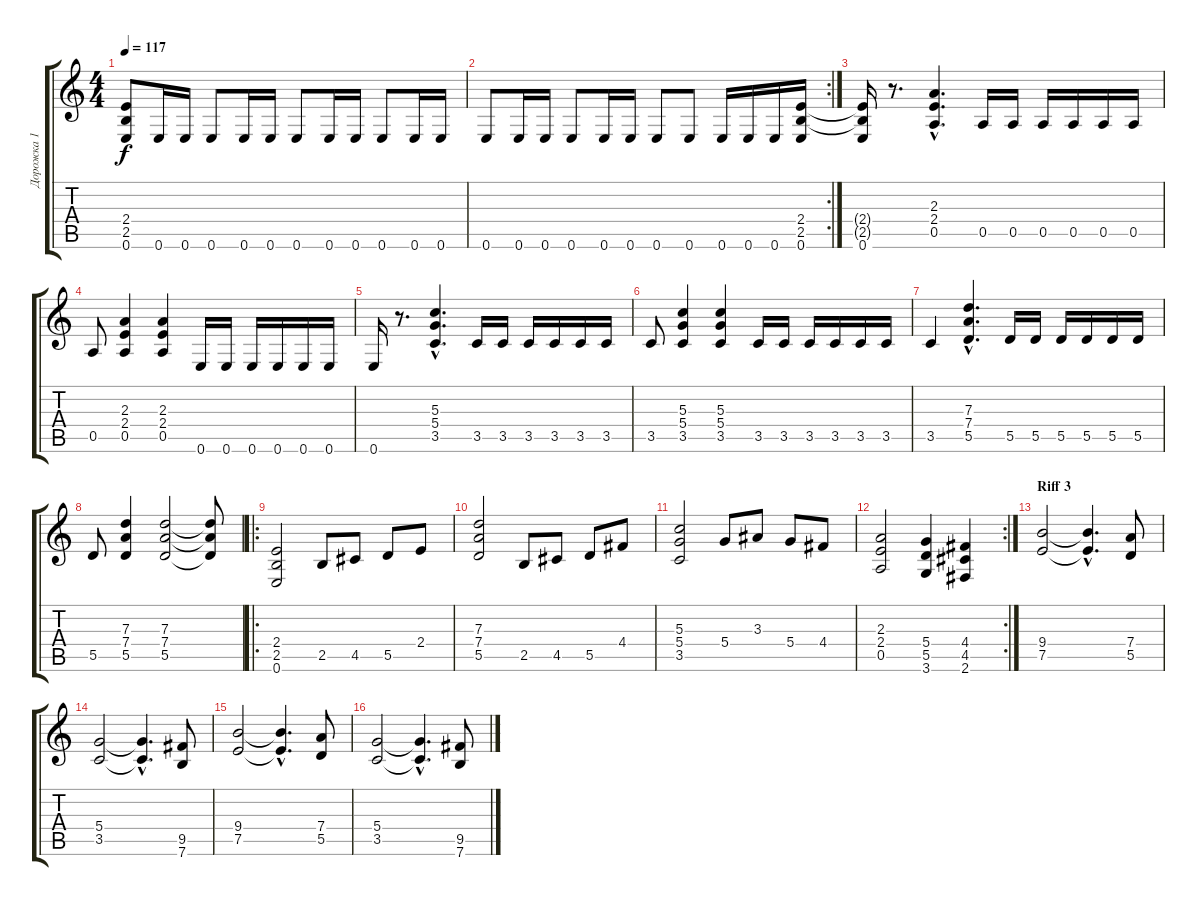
\track ("Дорожка 1" "Дорожка 1") {instrument distortionguitar}
\staff {score tabs}
\tuning (E4 B3 G3 D3 A2 E2) {hide}
\ts (4 4)
\tempo 117
\clef g2
\ks c
(2.4{t} 2.5{t} 0.6{t}).8{dy f} 0.6.16 0.6.16 0.6.8 0.6.16 0.6.16 0.6.8 0.6.16 0.6.16 0.6.8 0.6.16 0.6.16 |
\rc 2
0.6.8 0.6.16 0.6.16 0.6.8 0.6.16 0.6.16 0.6.8 0.6.8 0.6.16 0.6.16 0.6.16 (2.4 2.5 0.6).16 |
(2.4{t} 2.5{t} 0.6).16 r.8{d} (2.3{hac} 2.4{hac} 0.5{hac}).4{d} 0.5.16 0.5.16 0.5.16 0.5.16 0.5.16 0.5.16 |
0.5.8 (2.3 2.4 0.5).4 (2.3 2.4 0.5).4 0.6.16 0.6.16 0.6.16 0.6.16 0.6.16 0.6.16 |
0.6.16 r.8{d} (5.3{hac} 5.4{hac} 3.5{hac}).4{d} 3.5.16 3.5.16 3.5.16 3.5.16 3.5.16 3.5.16 |
3.5.8 (5.3 5.4 3.5).4 (5.3 5.4 3.5).4 3.5.16 3.5.16 3.5.16 3.5.16 3.5.16 3.5.16 |
3.5.4 (7.3{hac} 7.4{hac} 5.5{hac}).4{d} 5.5.16 5.5.16 5.5.16 5.5.16 5.5.16 5.5.16 |
5.5.8 (7.3 7.4 5.5).4 (7.3 7.4 5.5).2 (7.3{t} 7.4{t} 5.5{t}).8 |
\ro
(2.4 2.5 0.6).2 2.5.8 4.5.8 5.5.8 2.4.8 |
(7.3 7.4 5.5).2 2.5.8 4.5.8 5.5.8 4.4.8 |
(5.3 5.4 3.5).2 5.4.8 3.3.8 5.4.8 4.4.8 |
\rc 2
(2.3 2.4 0.5).2 (5.4 5.5 3.6).4 (4.4 4.5 2.6).4 |
\section ("" "Riff 3")
(9.4 7.5).2 (9.4{hac t} 7.5{hac t}).4{d} (7.4 5.5).8 |
(5.4 3.5).2 (5.4{hac t} 3.5{hac t}).4{d} (9.5 7.6).8 |
(9.4 7.5).2 (9.4{hac t} 7.5{hac t}).4{d} (7.4 5.5).8 |
(5.4 3.5).2 (5.4{hac t} 3.5{hac t}).4{d} (9.5 7.6).8
